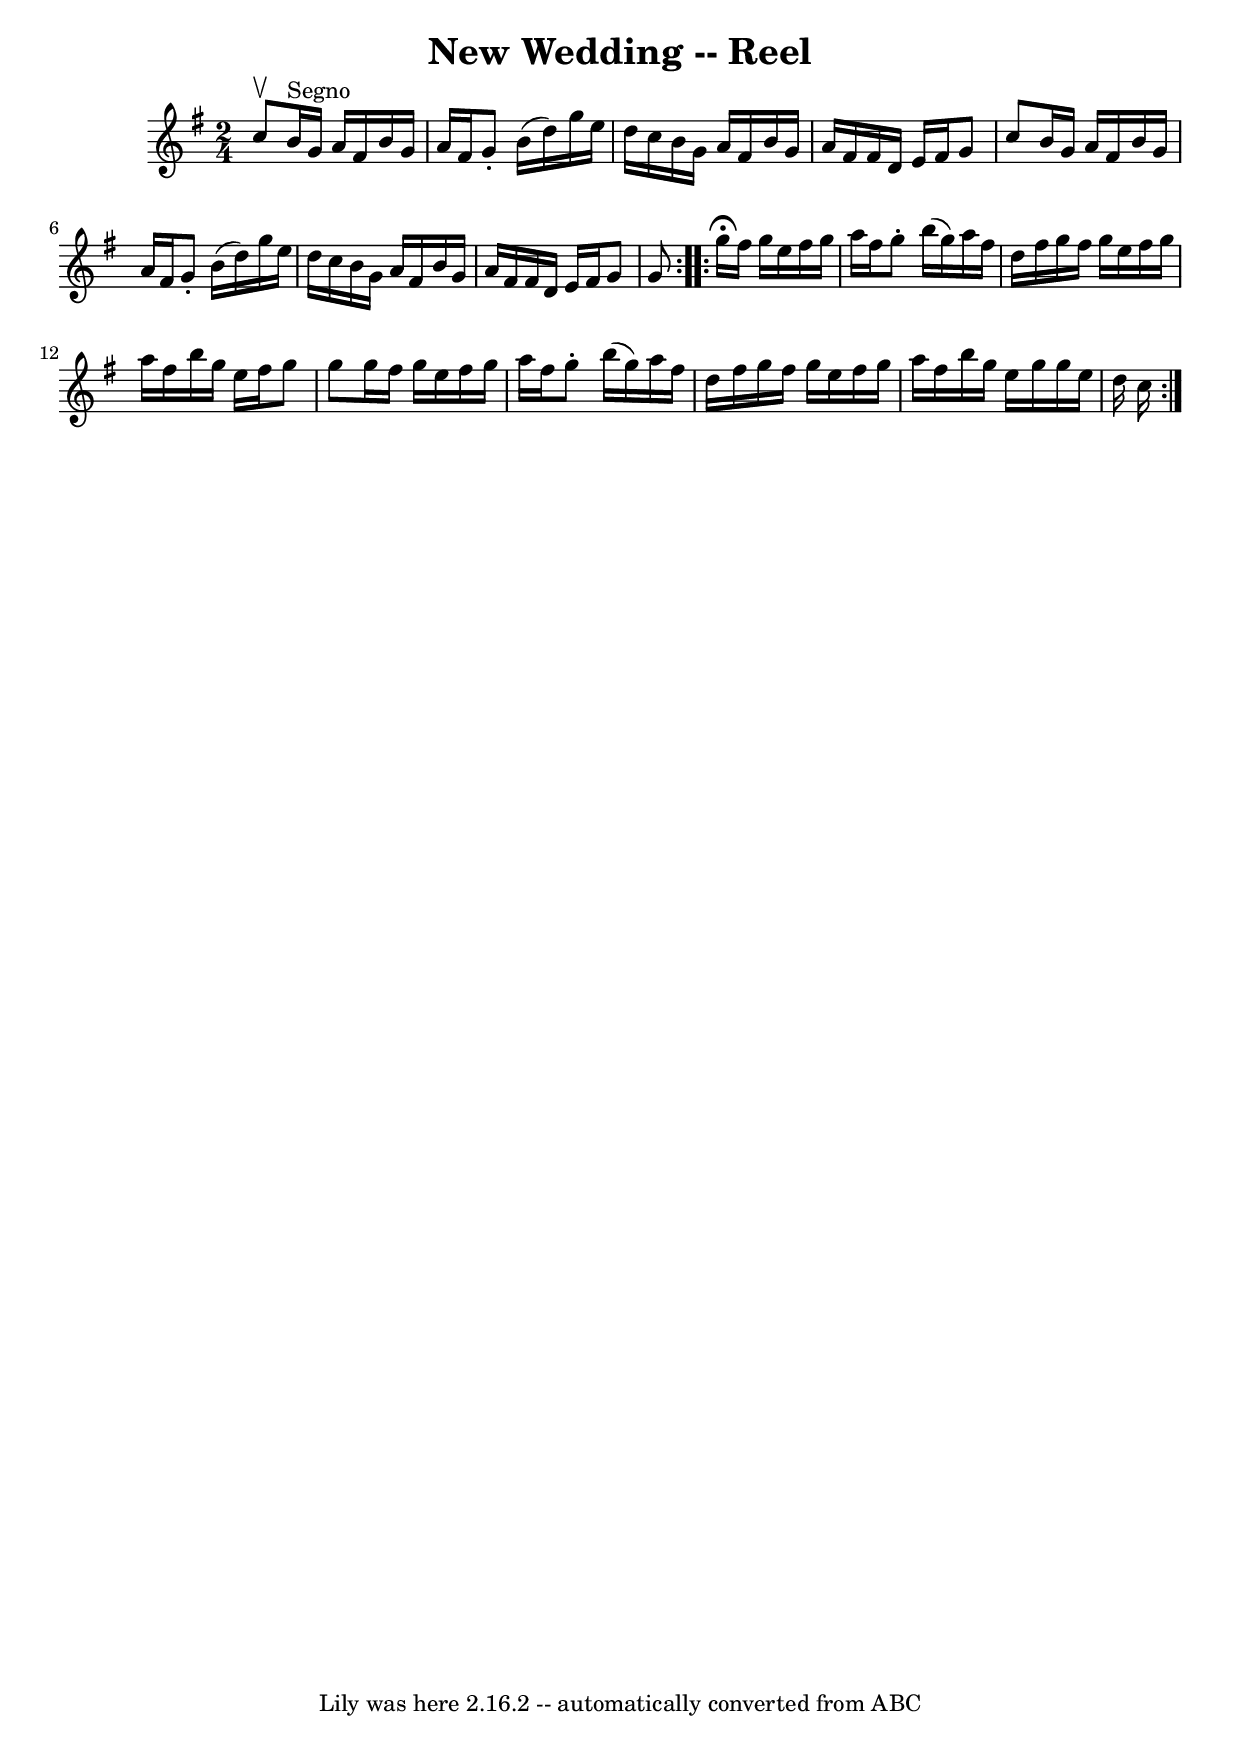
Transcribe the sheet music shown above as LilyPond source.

\version "2.7.40"
\include "Mammoth.ily"
\header {
	book = "Ryan's Mammoth Collection"
	crossRefNumber = "1"
	footnotes = "\\\\192"
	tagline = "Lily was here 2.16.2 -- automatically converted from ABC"
	title = "New Wedding -- Reel"
}
voicedefault =  {
\set Score.defaultBarType = "empty"

\repeat volta 2 {
\time 2/4 \key g \major c''8^\upbow   |
 b'16^"Segno" g'16    
a'16 fis'16 b'16 g'16 a'16 fis'16    |
 g'8 -. b'16 (
 d''16) g''16 e''16 d''16 c''16    |
 b'16 g'16    
a'16 fis'16 b'16 g'16 a'16 fis'16    |
 fis'16 d'16   
 e'16 fis'16 g'8 c''8    |
 b'16 g'16 a'16 fis'16   
 b'16 g'16 a'16 fis'16    |
 g'8 -. b'16 (d''16)   
g''16 e''16 d''16 c''16    |
 b'16 g'16 a'16 fis'16   
 b'16 g'16 a'16 fis'16    |
 fis'16 d'16 e'16 fis'16  
 g'8 g'8    }     \repeat volta 2 { g''16^\fermata fis''16 g''16    
e''16 fis''16 g''16 a''16 fis''16    |
 g''8 -. b''16 (
g''16) a''16 fis''16 d''16 fis''16    |
 g''16 fis''16 
 g''16 e''16 fis''16 g''16 a''16 fis''16    |
 b''16   
 g''16 e''16 fis''16 g''8 g''8    |
 g''16 fis''16    
g''16 e''16 fis''16 g''16 a''16 fis''16    |
 g''8 -.   
b''16 (g''16) a''16 fis''16 d''16 fis''16    |
 g''16  
 fis''16 g''16 e''16 fis''16 g''16 a''16 fis''16    |
 
 b''16 g''16 e''16 g''16 g''16 e''16 d''16 c''16        } 
  
}

\score{
    <<

	\context Staff="default"
	{
	    \voicedefault 
	}

    >>
	\layout {
	}
	\midi {}
}
